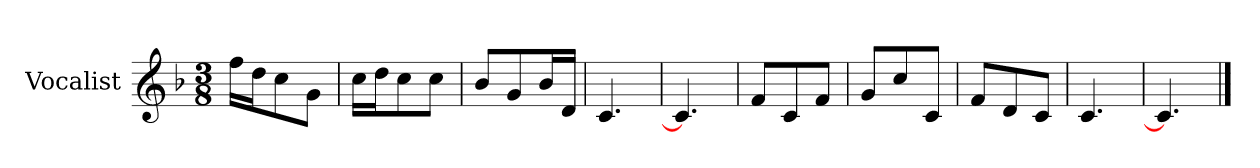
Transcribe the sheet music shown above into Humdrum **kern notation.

**kern
*part1
*staff1
*I"Vocalist
*k[b-]
*F:
*M3/8
=
16ffLL
16ddJ
8cc
8gJ
=1
16ccLL
16ddJ
8cc
8ccJ
=2
8b-L
8g
16b-L
16dJJ
=3
4.c
=4
4.c]
=5
8fL
8c
8fJ
=6
8gL
8cc
8cJ
=7
8fL
8d
8cJ
=8
4.c
=9
4.c]
==
*-
